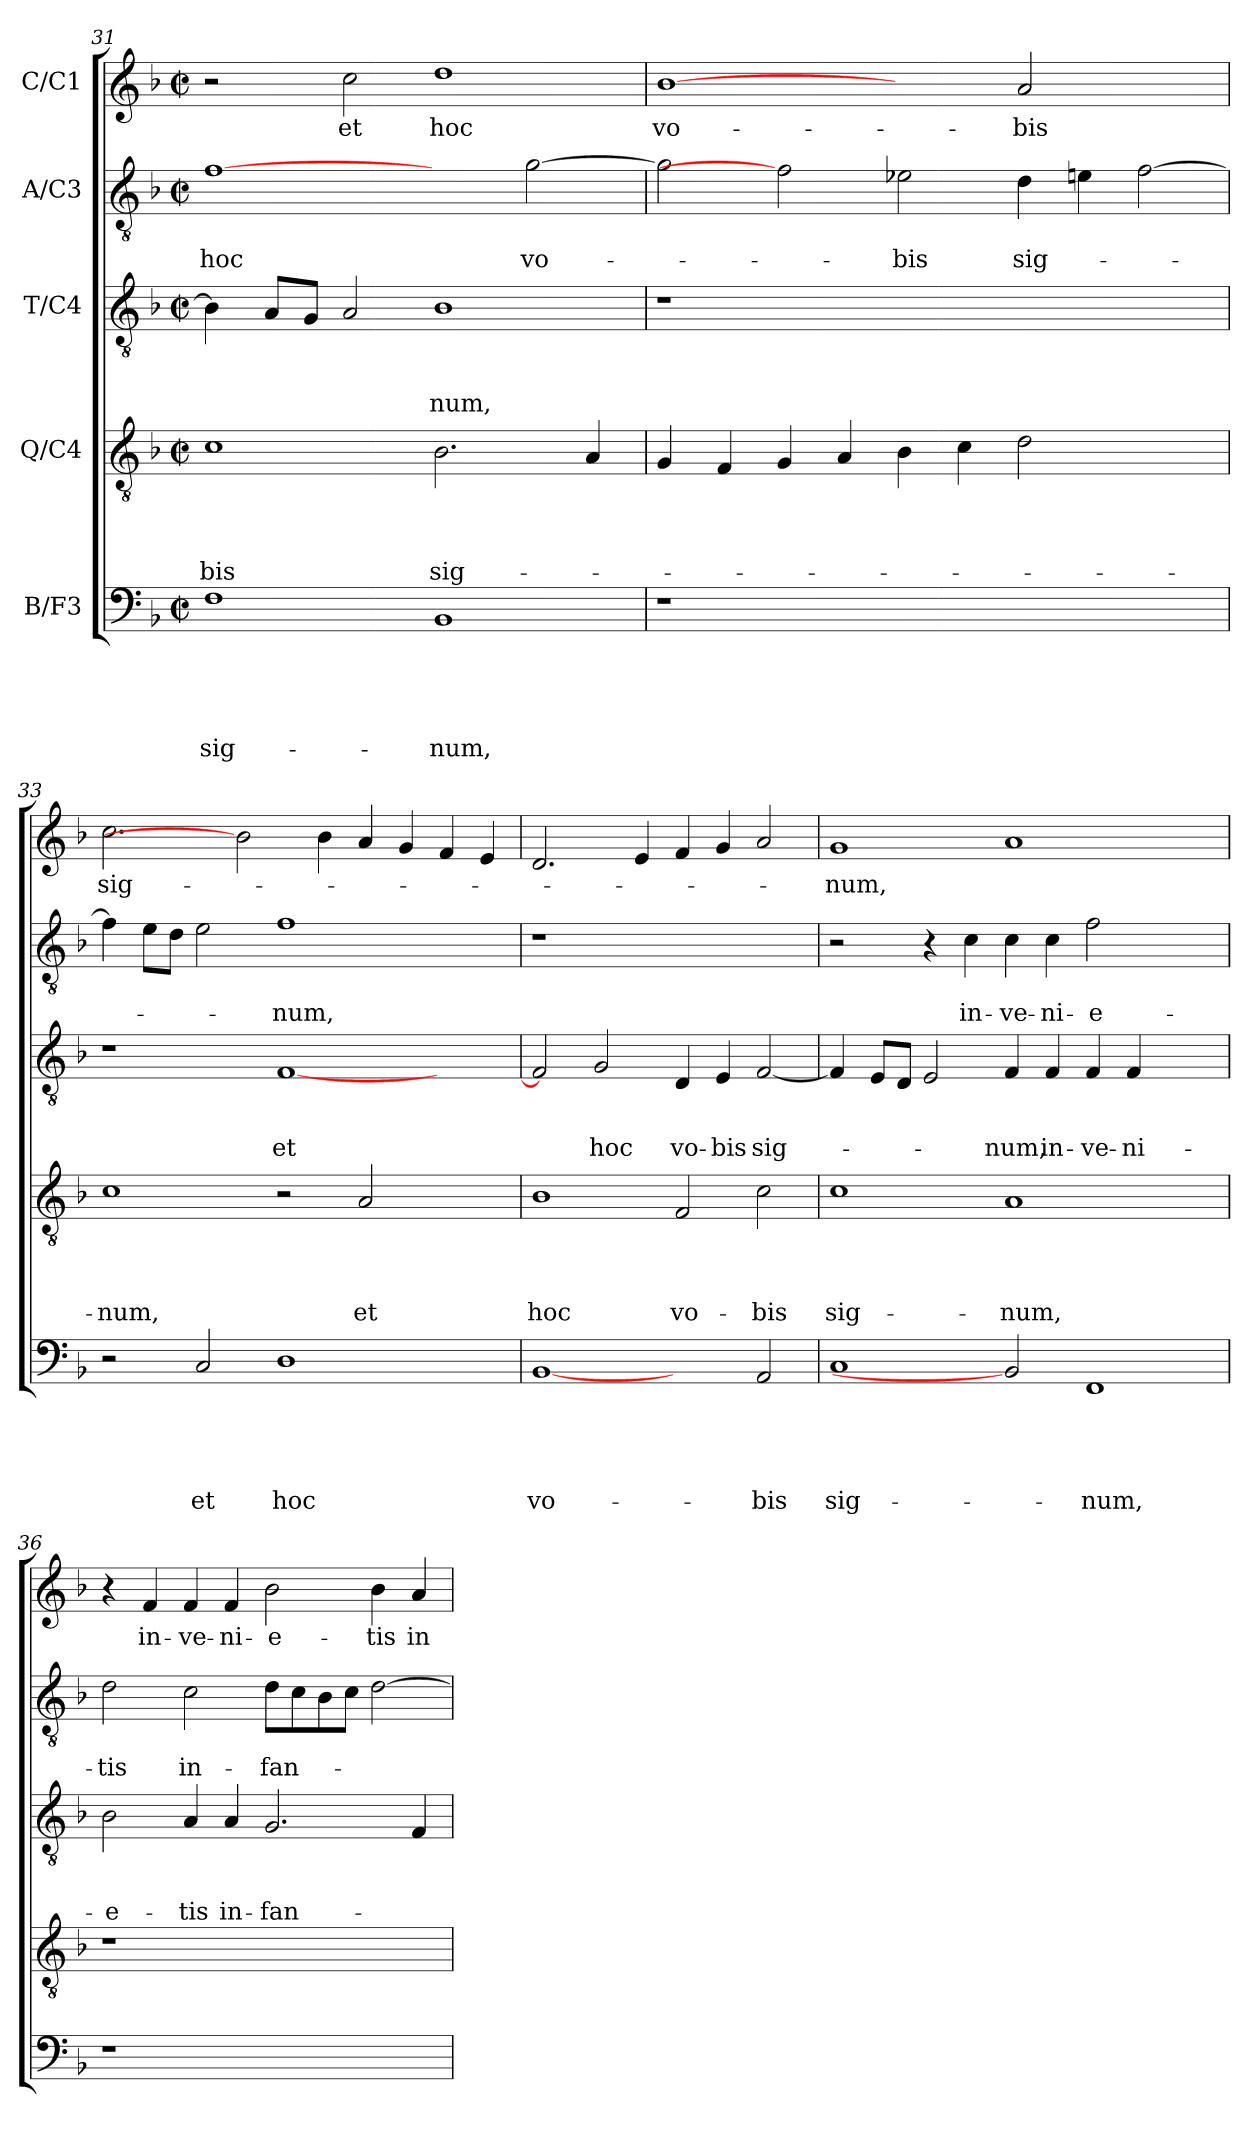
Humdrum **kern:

**kern	**text	**text	**text	**text	**text	**kern	**text	**text	**text	**text	**kern	**text	**text	**text	**kern	**text	**text	**kern	**text
*part5	*part5	*part5	*part5	*part5	*part5	*part4	*part4	*part4	*part4	*part4	*part3	*part3	*part3	*part3	*part2	*part2	*part2	*part1	*part1
*staff5	*staff5	*staff5	*staff5	*staff5	*staff5	*staff4	*staff4	*staff4	*staff4	*staff4	*staff3	*staff3	*staff3	*staff3	*staff2	*staff2	*staff2	*staff1	*staff1
*I"B/F3	*	*	*	*	*	*I"Q/C4	*	*	*	*	*I"T/C4	*	*	*	*I"A/C3	*	*	*I"C/C1	*
*clefF4	*	*	*	*	*	*clefGv2	*	*	*	*	*clefGv2	*	*	*	*clefGv2	*	*	*clefG2	*
*k[b-]	*	*	*	*	*	*k[b-]	*	*	*	*	*k[b-]	*	*	*	*k[b-]	*	*	*k[b-]	*
*F:	*	*	*	*	*	*F:	*	*	*	*	*F:	*	*	*	*F:	*	*	*F:	*
*M2/2	*	*	*	*	*	*M2/2	*	*	*	*	*M2/2	*	*	*	*M2/2	*	*	*M2/2	*
*met(c|)	*	*	*	*	*	*met(c|)	*	*	*	*	*met(c|)	*	*	*	*met(c|)	*	*	*met(c|)	*
=31	=31	=31	=31	=31	=31	=31	=31	=31	=31	=31	=31	=31	=31	=31	=31	=31	=31	=31	=31
!	!	!	!	!	!LO:LY:b	!	!	!	!	!LO:LY:b	!	!	!	!	!	!	!LO:LY:b	!	!
1F	.	.	.	.	sig-	1c	.	.	.	-bis	4B-\]	.	.	.	[1f	.	hoc	2r	.
.	.	.	.	.	.	.	.	.	.	.	8A/L	.	.	.	.	.	.	.	.
.	.	.	.	.	.	.	.	.	.	.	8G/J	.	.	.	.	.	.	.	.
!	!	!	!	!	!	!	!	!	!	!	!	!	!	!	!	!	!	!	!LO:LY:b
.	.	.	.	.	.	.	.	.	.	.	2A/	.	.	.	.	.	.	2cc\	et
!	!	!	!	!	!LO:LY:b	!	!	!	!	!LO:LY:b	!	!	!	!LO:LY:b	!	!	!	!	!LO:LY:b
1BB-	.	.	.	.	-num,	2.B-\	.	.	.	sig-	1B-	.	.	-num,	2ryy	.	.	1dd	hoc
!	!	!	!	!	!	!	!	!	!	!	!	!	!	!	!	!	!LO:LY:b	!	!
.	.	.	.	.	.	.	.	.	.	.	.	.	.	.	[2g\	.	vo-	.	.
.	.	.	.	.	.	4A/	.	.	.	.	.	.	.	.	.	.	.	.	.
=32	=32	=32	=32	=32	=32	=32	=32	=32	=32	=32	=32	=32	=32	=32	=32	=32	=32	=32	=32
!	!	!	!	!	!	!	!	!	!	!	!	!	!	!	!	!	!	!	!LO:LY:b
1r	.	.	.	.	.	4G/	.	.	.	.	1r	.	.	.	2g\]	.	.	[1b-	vo-
.	.	.	.	.	.	4F/	.	.	.	.	.	.	.	.	.	.	.	.	.
.	.	.	.	.	.	4G/	.	.	.	.	.	.	.	.	2f]	.	.	.	.
.	.	.	.	.	.	4A/	.	.	.	.	.	.	.	.	.	.	.	.	.
!	!	!	!	!	!	!	!	!	!	!	!	!	!	!	!	!	!LO:LY:b	!	!
1.ryy	.	.	.	.	.	4B-\	.	.	.	.	1.ryy	.	.	.	2e-X\	.	-bis	2ryy	.
.	.	.	.	.	.	4c\	.	.	.	.	.	.	.	.	.	.	.	.	.
!	!	!	!	!	!	!	!	!	!	!	!	!	!	!	!	!	!LO:LY:b	!	!LO:LY:b
.	.	.	.	.	.	2d\	.	.	.	.	.	.	.	.	4d\	.	sig-	2a/	-bis
.	.	.	.	.	.	.	.	.	.	.	.	.	.	.	4en\	.	.	.	.
.	.	.	.	.	.	2ryy	.	.	.	.	.	.	.	.	[2f\	.	.	2ryy	.
=33	=33	=33	=33	=33	=33	=33	=33	=33	=33	=33	=33	=33	=33	=33	=33	=33	=33	=33	=33
!	!	!	!	!	!	!	!	!	!	!LO:LY:b	!	!	!	!	!	!	!	!	!LO:LY:b
2r	.	.	.	.	.	1c	.	.	.	-num,	1r	.	.	.	4f\]	.	.	2.cc\	sig-
.	.	.	.	.	.	.	.	.	.	.	.	.	.	.	8e\L	.	.	.	.
.	.	.	.	.	.	.	.	.	.	.	.	.	.	.	8d\J	.	.	.	.
!	!	!	!	!	!LO:LY:b	!	!	!	!	!	!	!	!	!	!	!	!	!	!
2C/	.	.	.	.	et	.	.	.	.	.	.	.	.	.	2e\	.	.	.	.
.	.	.	.	.	.	.	.	.	.	.	.	.	.	.	.	.	.	2b-]	.
!	!	!	!	!	!LO:LY:b	!	!	!	!	!	!	!	!	!LO:LY:b	!	!	!LO:LY:b	!	!
1D	.	.	.	.	hoc	2r	.	.	.	.	[1F	.	.	et	1f	.	-num,	.	.
.	.	.	.	.	.	.	.	.	.	.	.	.	.	.	.	.	.	4b-\	.
!	!	!	!	!	!	!	!	!	!	!LO:LY:b	!	!	!	!	!	!	!	!	!
.	.	.	.	.	.	2A/	.	.	.	et	.	.	.	.	.	.	.	4a/	.
.	.	.	.	.	.	.	.	.	.	.	.	.	.	.	.	.	.	4g/	.
2ryy	.	.	.	.	.	2ryy	.	.	.	.	2ryy	.	.	.	2ryy	.	.	4f/	.
.	.	.	.	.	.	.	.	.	.	.	.	.	.	.	.	.	.	4e/	.
!!LO:LB:g=z
=34	=34	=34	=34	=34	=34	=34	=34	=34	=34	=34	=34	=34	=34	=34	=34	=34	=34	=34	=34
!	!	!	!	!	!LO:LY:b	!	!	!	!	!LO:LY:b	!	!	!	!	!	!	!	!	!
[1BB-	.	.	.	.	vo-	1B-	.	.	.	hoc	2F/]	.	.	.	1r	.	.	2.d/	.
!	!	!	!	!	!	!	!	!	!	!	!	!	!	!LO:LY:b	!	!	!	!	!
.	.	.	.	.	.	.	.	.	.	.	2G/	.	.	hoc	.	.	.	.	.
.	.	.	.	.	.	.	.	.	.	.	.	.	.	.	.	.	.	4e/	.
!	!	!	!	!	!	!	!	!	!	!LO:LY:b	!	!	!	!LO:LY:b	!	!	!	!	!
2ryy	.	.	.	.	.	2F/	.	.	.	vo-	4D/	.	.	vo-	1ryy	.	.	4f/	.
!	!	!	!	!	!	!	!	!	!	!	!	!	!	!LO:LY:b	!	!	!	!	!
.	.	.	.	.	.	.	.	.	.	.	4E/	.	.	-bis	.	.	.	4g/	.
!	!	!	!	!	!LO:LY:b	!	!	!	!	!LO:LY:b	!	!	!	!LO:LY:b	!	!	!	!	!
2AA/	.	.	.	.	-bis	2c\	.	.	.	-bis	[2F/	.	.	sig-	.	.	.	2a/	.
=35	=35	=35	=35	=35	=35	=35	=35	=35	=35	=35	=35	=35	=35	=35	=35	=35	=35	=35	=35
!	!	!	!	!	!LO:LY:b	!	!	!	!	!LO:LY:b	!	!	!	!	!	!	!	!	!LO:LY:b
1C	.	.	.	.	sig-	1c	.	.	.	sig-	4F/]	.	.	.	2r	.	.	1g	-num,
.	.	.	.	.	.	.	.	.	.	.	8E/L	.	.	.	.	.	.	.	.
.	.	.	.	.	.	.	.	.	.	.	8D/J	.	.	.	.	.	.	.	.
.	.	.	.	.	.	.	.	.	.	.	2E/	.	.	.	4r	.	.	.	.
!	!	!	!	!	!	!	!	!	!	!	!	!	!	!	!	!	!LO:LY:b	!	!
.	.	.	.	.	.	.	.	.	.	.	.	.	.	.	4c\	.	in-	.	.
!	!	!	!	!	!	!	!	!	!	!LO:LY:b	!	!	!	!LO:LY:b	!	!	!LO:LY:b	!	!
2BB-]	.	.	.	.	.	1A	.	.	.	-num,	4F/	.	.	-num,	4c\	.	-ve-	1a	.
!	!	!	!	!	!	!	!	!	!	!	!	!	!	!LO:LY:b	!	!	!LO:LY:b	!	!
.	.	.	.	.	.	.	.	.	.	.	4F/	.	.	in-	4c\	.	-ni-	.	.
!	!	!	!	!	!LO:LY:b	!	!	!	!	!	!	!	!	!LO:LY:b	!	!	!LO:LY:b	!	!
1FF	.	.	.	.	-num,	.	.	.	.	.	4F/	.	.	-ve-	2f\	.	-e-	.	.
!	!	!	!	!	!	!	!	!	!	!	!	!	!	!LO:LY:b	!	!	!	!	!
.	.	.	.	.	.	.	.	.	.	.	4F/	.	.	-ni-	.	.	.	.	.
.	.	.	.	.	.	2ryy	.	.	.	.	2ryy	.	.	.	2ryy	.	.	2ryy	.
=36	=36	=36	=36	=36	=36	=36	=36	=36	=36	=36	=36	=36	=36	=36	=36	=36	=36	=36	=36
!	!	!	!	!	!	!	!	!	!	!	!	!	!	!LO:LY:b	!	!	!LO:LY:b	!	!
1r	.	.	.	.	.	1r	.	.	.	.	2B-\	.	.	-e-	2d\	.	-tis	4r	.
!	!	!	!	!	!	!	!	!	!	!	!	!	!	!	!	!	!	!	!LO:LY:b
.	.	.	.	.	.	.	.	.	.	.	.	.	.	.	.	.	.	4f/	in-
!	!	!	!	!	!	!	!	!	!	!	!	!	!	!LO:LY:b	!	!	!LO:LY:b	!	!LO:LY:b
.	.	.	.	.	.	.	.	.	.	.	4A/	.	.	-tis	2c\	.	in-	4f/	-ve-
!	!	!	!	!	!	!	!	!	!	!	!	!	!	!LO:LY:b	!	!	!	!	!LO:LY:b
.	.	.	.	.	.	.	.	.	.	.	4A/	.	.	in-	.	.	.	4f/	-ni-
!	!	!	!	!	!	!	!	!	!	!	!	!	!	!LO:LY:b	!	!	!LO:LY:b	!	!LO:LY:b
1ryy	.	.	.	.	.	1ryy	.	.	.	.	2.G/	.	.	-fan-	8d\L	.	-fan-	2b-\	-e-
.	.	.	.	.	.	.	.	.	.	.	.	.	.	.	8c\	.	.	.	.
.	.	.	.	.	.	.	.	.	.	.	.	.	.	.	8B-\	.	.	.	.
.	.	.	.	.	.	.	.	.	.	.	.	.	.	.	8c\J	.	.	.	.
!	!	!	!	!	!	!	!	!	!	!	!	!	!	!	!	!	!	!	!LO:LY:b
.	.	.	.	.	.	.	.	.	.	.	.	.	.	.	[2d\	.	.	4b-\	-tis
!	!	!	!	!	!	!	!	!	!	!	!	!	!	!	!	!	!	!	!LO:LY:b
.	.	.	.	.	.	.	.	.	.	.	4F/	.	.	.	.	.	.	4a/	in-
=	=	=	=	=	=	=	=	=	=	=	=	=	=	=	=	=	=	=	=
*-	*-	*-	*-	*-	*-	*-	*-	*-	*-	*-	*-	*-	*-	*-	*-	*-	*-	*-	*-
